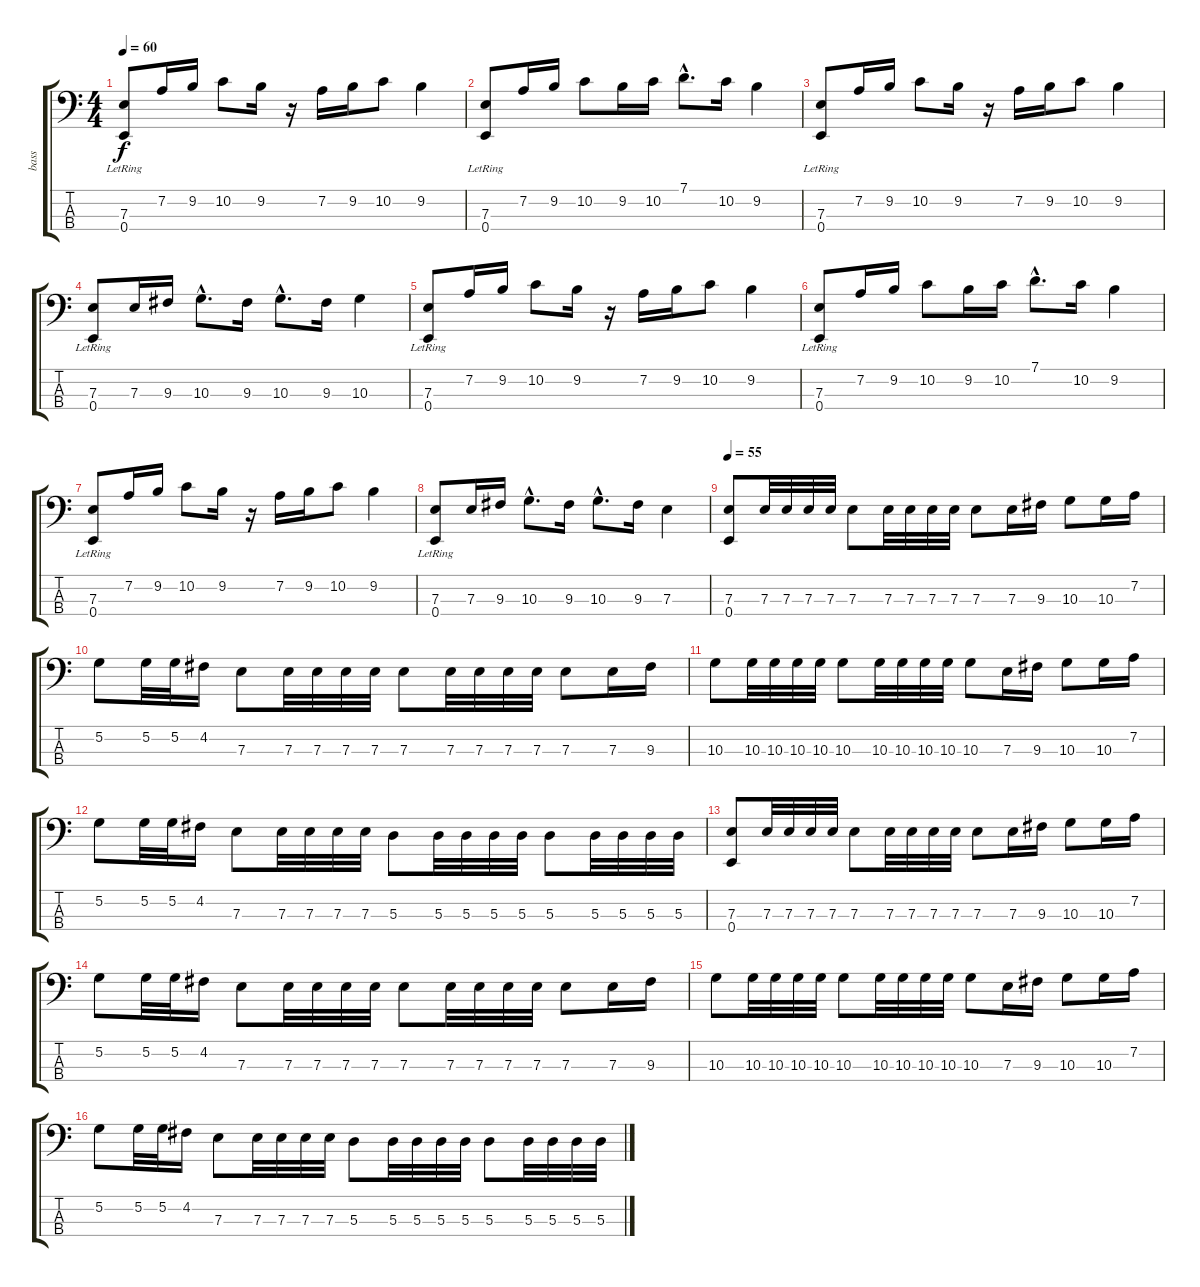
\track ("bass" "bass") {instrument slapbass1}
\staff {score tabs}
\tuning (G2 D2 A1 E1) {hide}
\ts (4 4)
\tempo 60
\clef f4
\ks c
(7.3{lr} 0.4{lr}).8{dy f instrument slapbass1} 7.2.16 9.2.16 10.2.8 9.2.16 r.16 7.2.16 9.2.16 10.2.8 9.2.4 |
(7.3{lr} 0.4{lr}).8 7.2.16 9.2.16 10.2.8 9.2.16 10.2.16 7.1{hac}.8{d} 10.2.16 9.2.4 |
(7.3{lr} 0.4{lr}).8 7.2.16 9.2.16 10.2.8 9.2.16 r.16 7.2.16 9.2.16 10.2.8 9.2.4 |
(7.3{lr} 0.4{lr}).8 7.3.16 9.3.16 10.3{hac}.8{d} 9.3.16 10.3{hac}.8{d} 9.3.16 10.3.4 |
(7.3{lr} 0.4{lr}).8 7.2.16 9.2.16 10.2.8 9.2.16 r.16 7.2.16 9.2.16 10.2.8 9.2.4 |
(7.3{lr} 0.4{lr}).8 7.2.16 9.2.16 10.2.8 9.2.16 10.2.16 7.1{hac}.8{d} 10.2.16 9.2.4 |
(7.3{lr} 0.4{lr}).8 7.2.16 9.2.16 10.2.8 9.2.16 r.16 7.2.16 9.2.16 10.2.8 9.2.4 |
(7.3{lr} 0.4{lr}).8 7.3.16 9.3.16 10.3{hac}.8{d} 9.3.16 10.3{hac}.8{d} 9.3.16 7.3.4 |
\tempo 55
(7.3 0.4).8 7.3.32 7.3.32 7.3.32 7.3.32 7.3.8 7.3.32 7.3.32 7.3.32 7.3.32 7.3.8 7.3.16 9.3.16 10.3.8 10.3.16 7.2.16 |
5.2.8 5.2.32 5.2.32 4.2.16 7.3.8 7.3.32 7.3.32 7.3.32 7.3.32 7.3.8 7.3.32 7.3.32 7.3.32 7.3.32 7.3.8 7.3.16 9.3.16 |
10.3.8 10.3.32 10.3.32 10.3.32 10.3.32 10.3.8 10.3.32 10.3.32 10.3.32 10.3.32 10.3.8 7.3.16 9.3.16 10.3.8 10.3.16 7.2.16 |
5.2.8 5.2.32 5.2.32 4.2.16 7.3.8 7.3.32 7.3.32 7.3.32 7.3.32 5.3.8 5.3.32 5.3.32 5.3.32 5.3.32 5.3.8 5.3.32 5.3.32 5.3.32 5.3.32 |
(7.3 0.4).8 7.3.32 7.3.32 7.3.32 7.3.32 7.3.8 7.3.32 7.3.32 7.3.32 7.3.32 7.3.8 7.3.16 9.3.16 10.3.8 10.3.16 7.2.16 |
5.2.8 5.2.32 5.2.32 4.2.16 7.3.8 7.3.32 7.3.32 7.3.32 7.3.32 7.3.8 7.3.32 7.3.32 7.3.32 7.3.32 7.3.8 7.3.16 9.3.16 |
10.3.8 10.3.32 10.3.32 10.3.32 10.3.32 10.3.8 10.3.32 10.3.32 10.3.32 10.3.32 10.3.8 7.3.16 9.3.16 10.3.8 10.3.16 7.2.16 |
5.2.8 5.2.32 5.2.32 4.2.16 7.3.8 7.3.32 7.3.32 7.3.32 7.3.32 5.3.8 5.3.32 5.3.32 5.3.32 5.3.32 5.3.8 5.3.32 5.3.32 5.3.32 5.3.32
